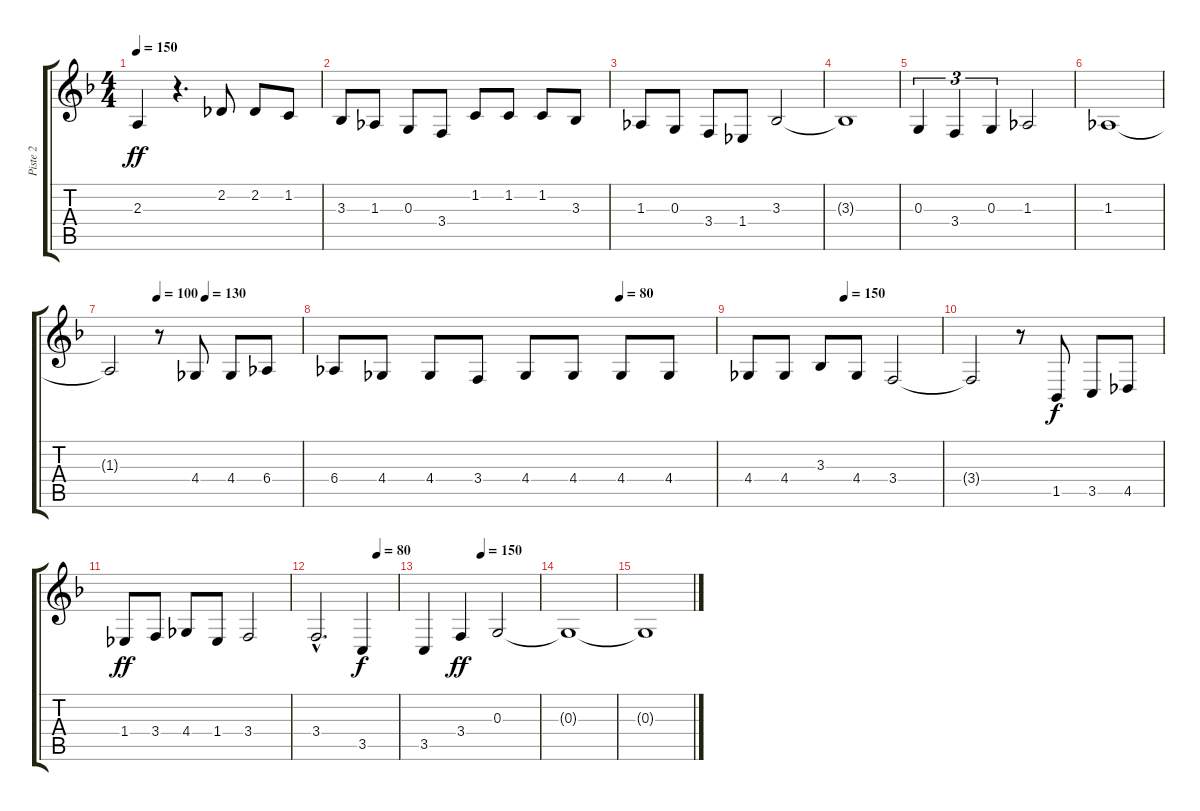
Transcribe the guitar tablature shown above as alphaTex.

\track ("Piste 2" "Piste 2") {instrument clarinet}
\staff {score tabs}
\tuning (E4 B3 G3 D3 A2 E2) {hide}
\ts (4 4)
\tempo 150
\clef g2
\ks f
2.3{t}.4{dy ff} r.4{d} 2.2.8 2.2.8 1.2.8 |
3.3.8 1.3.8 0.3.8 3.4.8 1.2.8 1.2.8 1.2.8 3.3.8 |
1.3.8 0.3.8 3.4.8 1.4.8 3.3.2 |
3.3{t}.1 |
0.3.4{tu (3 2)} 3.4.4{tu (3 2)} 0.3.4{tu (3 2)} 1.3.2 |
1.3.1 |
\tempo (100 0.25)
\tempo (130 0.5)
1.3{t}.2 r.8 4.4.8 4.4.8 6.4.8 |
\tempo (80 0.75)
6.4.8 4.4.8 4.4.8 3.4.8 4.4.8 4.4.8 4.4.8 4.4.8 |
\tempo (150 0.5)
4.4.8 4.4.8 3.3.8 4.4.8 3.4.2 |
3.4{t}.2 r.8 1.5.8{dy f} 3.5.8 4.5.8 |
1.4.8{dy ff} 3.4.8 4.4.8 1.4.8 3.4.2 |
\tempo (80 0.75)
3.4{hac}.2{d} 3.5.4{dy f} |
\tempo (150 0.5)
3.5.4 3.4.4{dy ff} 0.3.2 |
0.3{t}.1 |
0.3{t}.1
